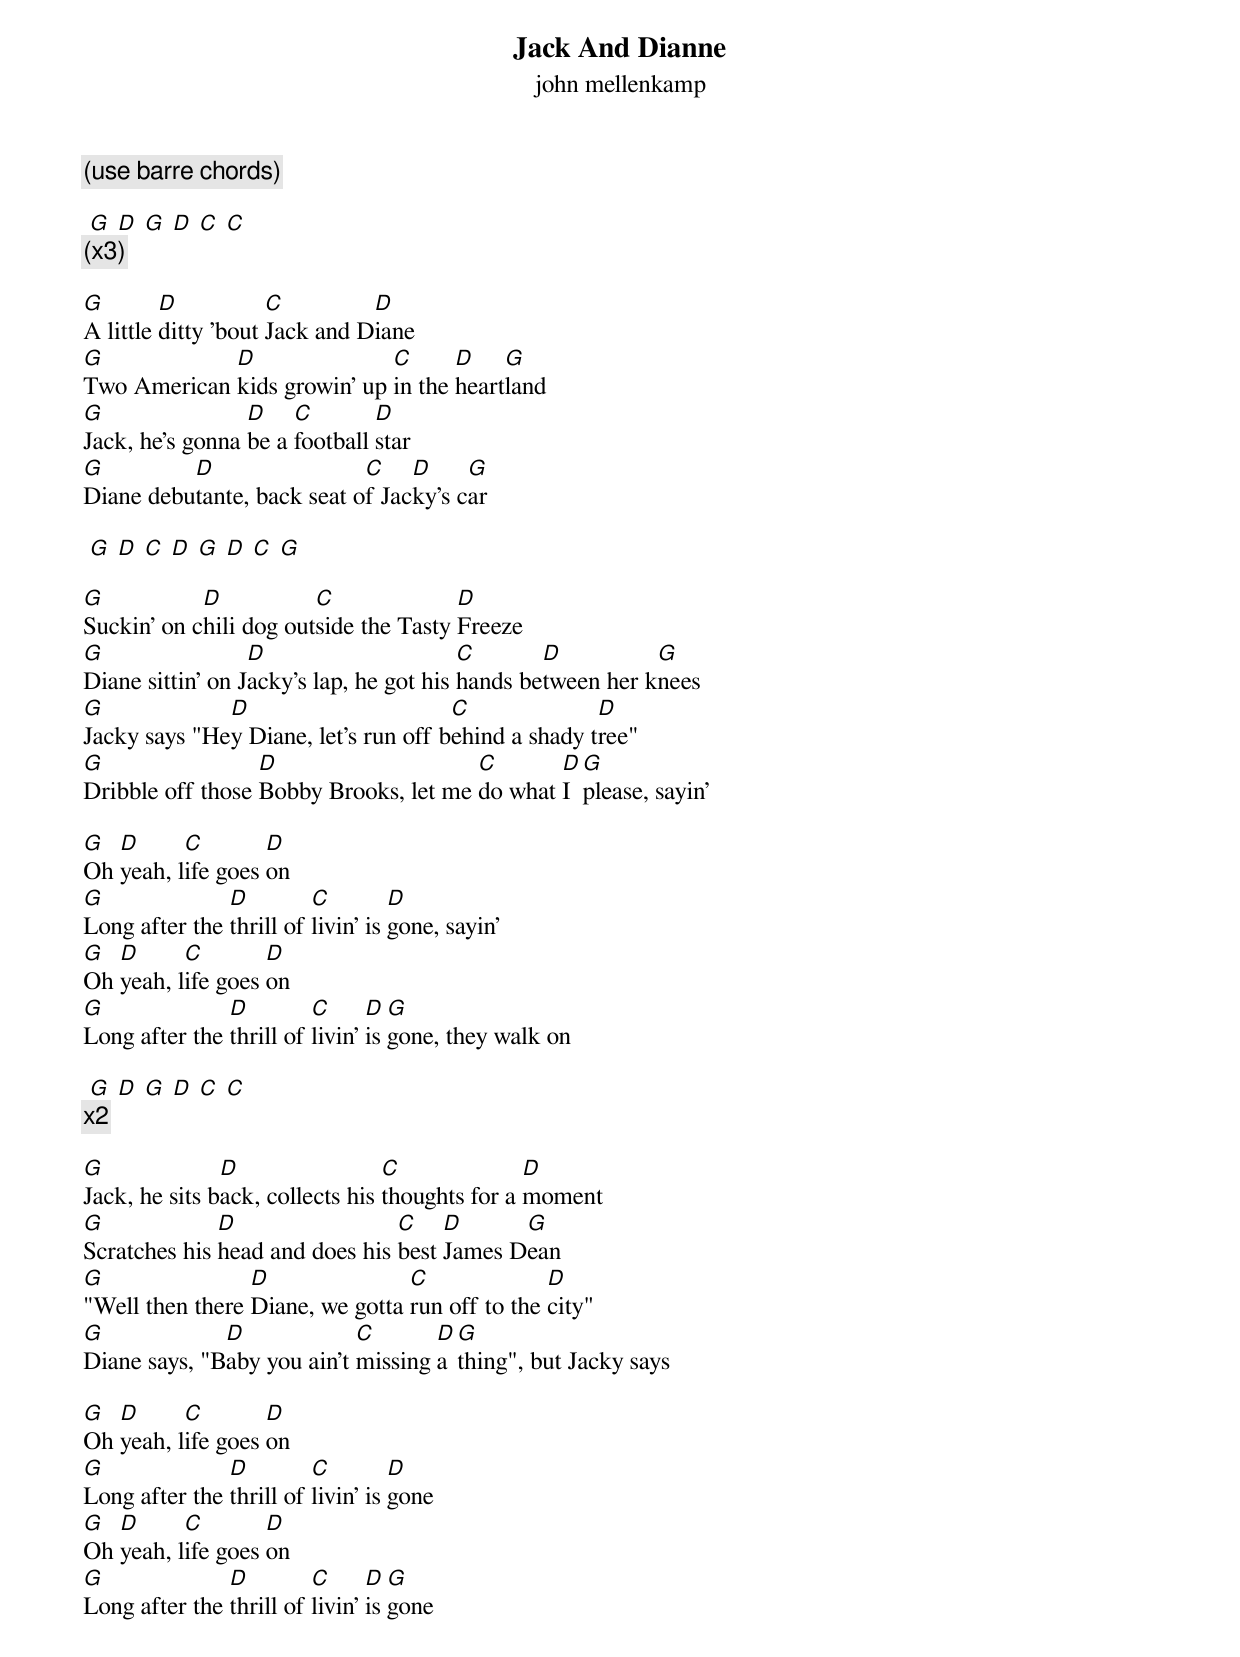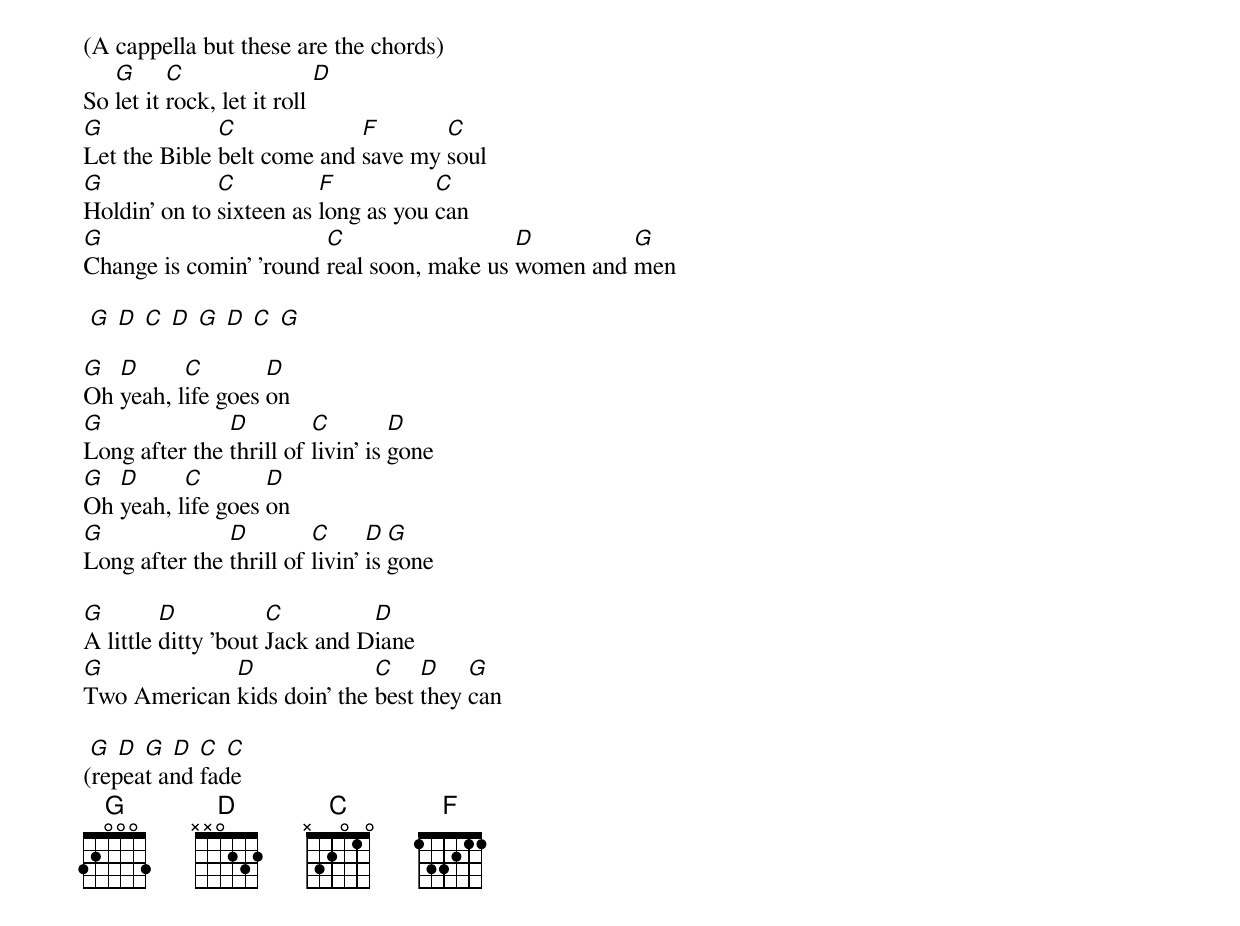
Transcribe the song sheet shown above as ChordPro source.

{title: Jack And Dianne}
{subtitle: john mellenkamp}


{c:(use barre chords)}

 [G] [D] [G] [D] [C] [C]
{c:     (x3)}

[G]A little [D]ditty 'bout [C]Jack and D[D]iane
[G]Two American [D]kids growin' up [C]in the [D]heart[G]land
[G]Jack, he's gonna [D]be a [C]football [D]star
[G]Diane debu[D]tante, back seat o[C]f Jac[D]ky's c[G]ar

 [G] [D] [C] [D] [G] [D] [C] [G]

[G]Suckin' on c[D]hili dog out[C]side the Tasty [D]Freeze
[G]Diane sittin' on J[D]acky's lap, he got his [C]hands be[D]tween her k[G]nees
[G]Jacky says "He[D]y Diane, let's run off b[C]ehind a shady t[D]ree"
[G]Dribble off those [D]Bobby Brooks, let me [C]do what [D]I [G]please, sayin'

[G]Oh [D]yeah, l[C]ife goes [D]on
[G]Long after the [D]thrill of [C]livin' is [D]gone, sayin'
[G]Oh [D]yeah, l[C]ife goes [D]on
[G]Long after the [D]thrill of [C]livin' [D]is [G]gone, they walk on

 [G] [D] [G] [D] [C] [C]
  {c:x2}

[G]Jack, he sits b[D]ack, collects his [C]thoughts for a [D]moment
[G]Scratches his [D]head and does his [C]best [D]James D[G]ean
[G]"Well then there [D]Diane, we gotta [C]run off to the [D]city"
[G]Diane says, "B[D]aby you ain't [C]missing [D]a [G]thing", but Jacky says

[G]Oh [D]yeah, l[C]ife goes [D]on
[G]Long after the [D]thrill of [C]livin' is [D]gone
[G]Oh [D]yeah, l[C]ife goes [D]on
[G]Long after the [D]thrill of [C]livin' [D]is [G]gone

(A cappella but these are the chords)
So [G]let it [C]rock, let it roll [D]
[G]Let the Bible [C]belt come and [F]save my [C]soul
[G]Holdin' on to [C]sixteen as [F]long as you [C]can
[G]Change is comin' 'round [C]real soon, make us [D]women and [G]men

 [G] [D] [C] [D] [G] [D] [C] [G]

[G]Oh [D]yeah, l[C]ife goes [D]on
[G]Long after the [D]thrill of [C]livin' is [D]gone
[G]Oh [D]yeah, l[C]ife goes [D]on
[G]Long after the [D]thrill of [C]livin' [D]is [G]gone

[G]A little [D]ditty 'bout [C]Jack and D[D]iane
[G]Two American [D]kids doin' the [C]best [D]they [G]can

 [G] [D] [G] [D] [C] [C]
(repeat and fade
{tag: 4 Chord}
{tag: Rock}
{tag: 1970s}
